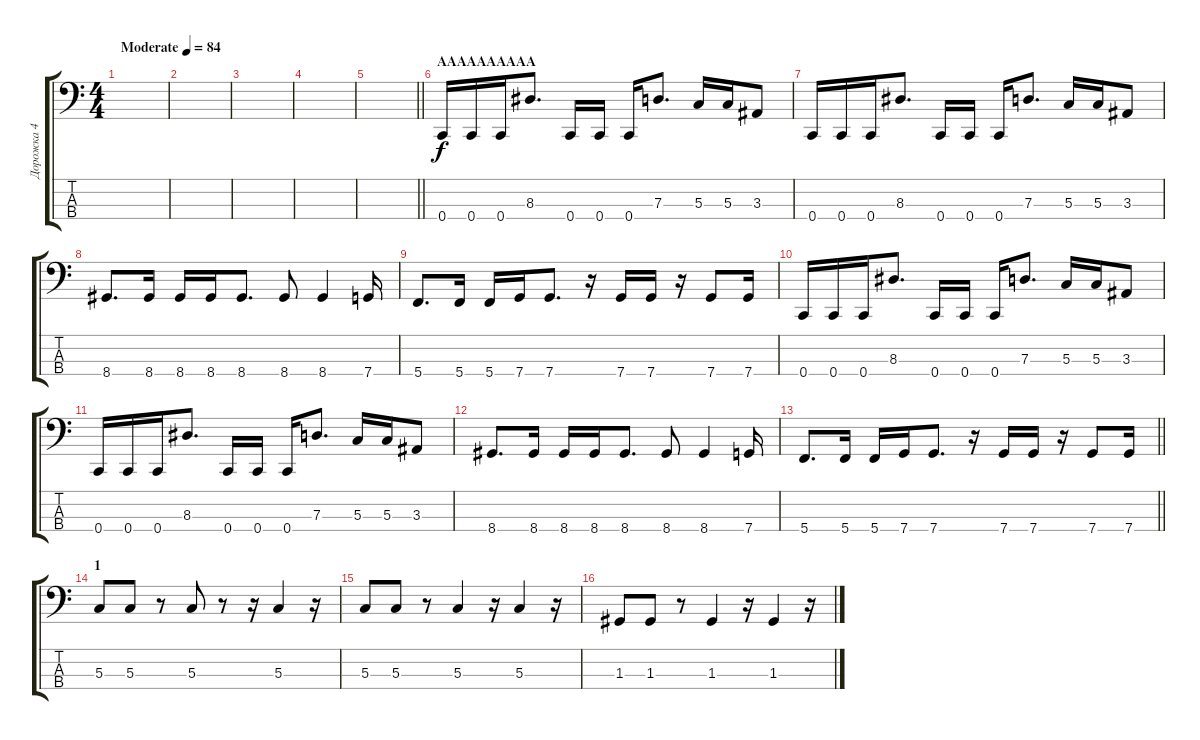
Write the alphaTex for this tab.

\track ("Дорожка 4" "Дорожка 4") {instrument electricbassfinger}
\staff {score tabs}
\tuning (F2 C2 G1 C1) {hide}
\ts (4 4)
\tempo (84 "Moderate")
\clef f4
\ks c
|
|
|
|
\barLineRight lightlight
|
\section ("" "АААААААААА")
0.4.16 0.4.16 0.4.16 8.3.8{d} 0.4.16 0.4.16 0.4.16 7.3.8{d} 5.3.16 5.3.16 3.3.8 |
0.4.16 0.4.16 0.4.16 8.3.8{d} 0.4.16 0.4.16 0.4.16 7.3.8{d} 5.3.16 5.3.16 3.3.8 |
8.4.8{d} 8.4.16 8.4.16 8.4.16 8.4.8{d} 8.4.8 8.4.4 7.4.16 |
5.4.8{d} 5.4.16 5.4.16 7.4.16 7.4.8{d} r.16 7.4.16 7.4.16 r.16 7.4.8 7.4.16 |
0.4.16 0.4.16 0.4.16 8.3.8{d} 0.4.16 0.4.16 0.4.16 7.3.8{d} 5.3.16 5.3.16 3.3.8 |
0.4.16 0.4.16 0.4.16 8.3.8{d} 0.4.16 0.4.16 0.4.16 7.3.8{d} 5.3.16 5.3.16 3.3.8 |
8.4.8{d} 8.4.16 8.4.16 8.4.16 8.4.8{d} 8.4.8 8.4.4 7.4.16 |
\barLineRight lightlight
5.4.8{d} 5.4.16 5.4.16 7.4.16 7.4.8{d} r.16 7.4.16 7.4.16 r.16 7.4.8 7.4.16 |
\section ("" "1")
5.3.8 5.3.8 r.8 5.3.8 r.8 r.16 5.3.4 r.16 |
5.3.8 5.3.8 r.8 5.3.4 r.16 5.3.4 r.16 |
1.3.8 1.3.8 r.8 1.3.4 r.16 1.3.4 r.16
